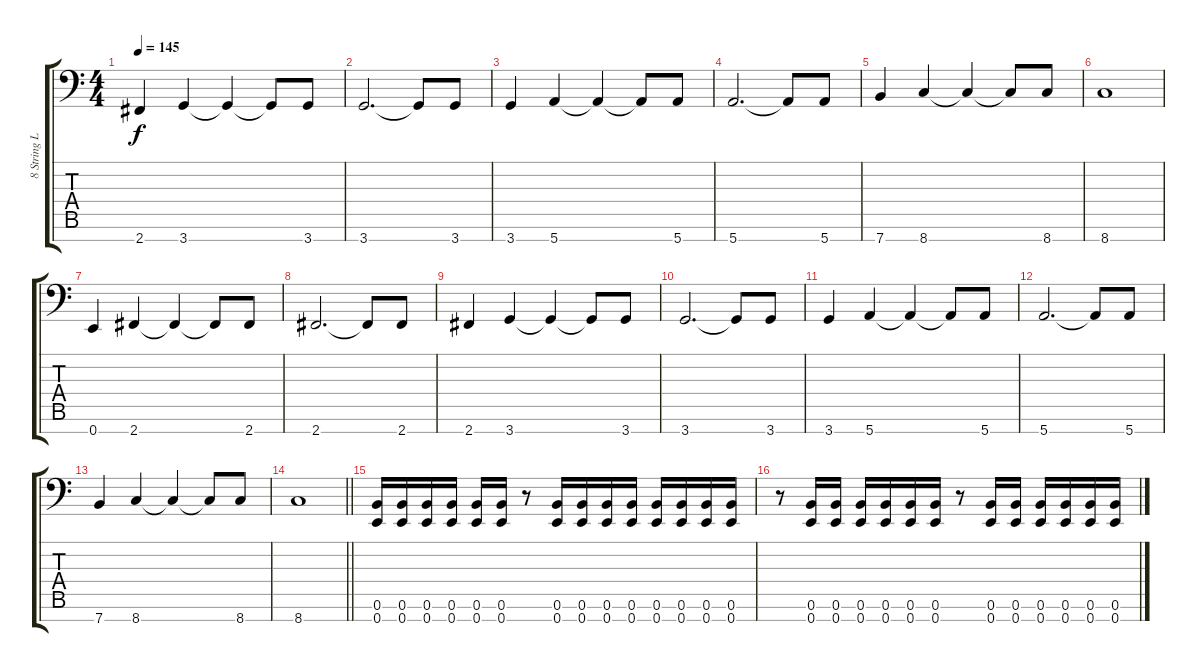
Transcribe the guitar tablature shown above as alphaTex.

\track ("8 String LOW LEFT" "8 String L") {instrument distortionguitar}
\staff {score tabs}
\tuning (B3 Gb3 E3 B2 E2 B1 E1) {hide}
\ts (4 4)
\tempo 145
\clef f4
\ks c
2.7.4{dy f beam merge} 3.7.4{beam merge} 3.7{t}.4 3.7{t}.8{beam merge} 3.7.8 |
3.7.2{d beam merge} 3.7{t}.8 3.7.8 |
3.7.4{beam merge} 5.7.4{beam merge} 5.7{t}.4 5.7{t}.8{beam merge} 5.7.8 |
5.7.2{d beam merge} 5.7{t}.8 5.7.8 |
7.7.4{beam merge} 8.7.4{beam merge} 8.7{t}.4 8.7{t}.8{beam merge} 8.7.8 |
8.7.1 |
0.7.4{beam merge} 2.7.4{beam merge} 2.7{t}.4 2.7{t}.8{beam merge} 2.7.8 |
2.7.2{d beam merge} 2.7{t}.8 2.7.8 |
2.7.4{beam merge} 3.7.4{beam merge} 3.7{t}.4 3.7{t}.8{beam merge} 3.7.8 |
3.7.2{d beam merge} 3.7{t}.8 3.7.8 |
3.7.4{beam merge} 5.7.4{beam merge} 5.7{t}.4 5.7{t}.8{beam merge} 5.7.8 |
5.7.2{d beam merge} 5.7{t}.8 5.7.8 |
7.7.4{beam merge} 8.7.4{beam merge} 8.7{t}.4 8.7{t}.8{beam merge} 8.7.8 |
\barLineRight lightlight
8.7.1 |
\section ("" "")
(0.6 0.7).16 (0.6 0.7).16 (0.6 0.7).16 (0.6 0.7).16 (0.6 0.7).16 (0.6 0.7).16 r.8{beam merge} (0.6 0.7).16 (0.6 0.7).16 (0.6 0.7).16 (0.6 0.7).16 (0.6 0.7).16 (0.6 0.7).16 (0.6 0.7).16{beam merge} (0.6 0.7).16 |
r.8{beam merge} (0.6 0.7).16 (0.6 0.7).16 (0.6 0.7).16 (0.6 0.7).16 (0.6 0.7).16 (0.6 0.7).16 r.8{beam merge} (0.6 0.7).16 (0.6 0.7).16 (0.6 0.7).16 (0.6 0.7).16 (0.6 0.7).16 (0.6 0.7).16
